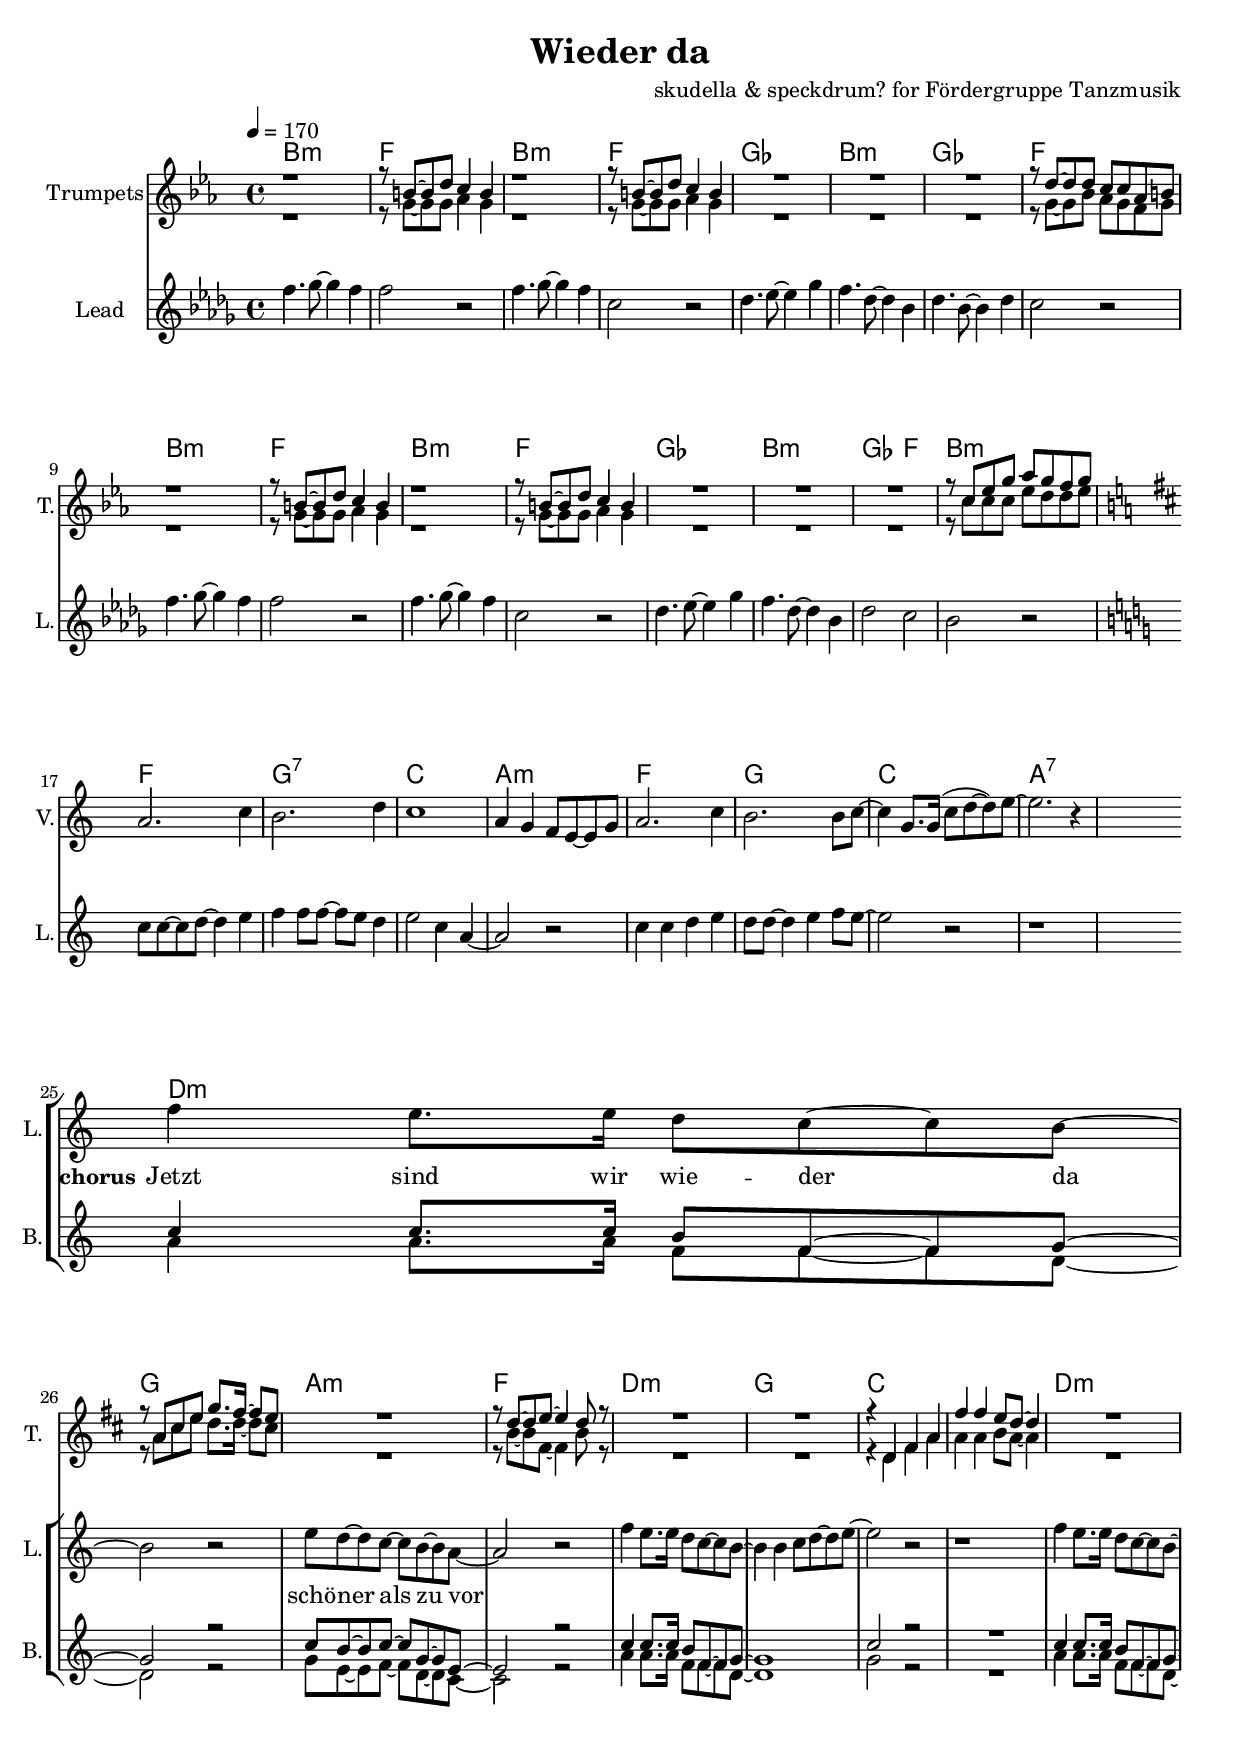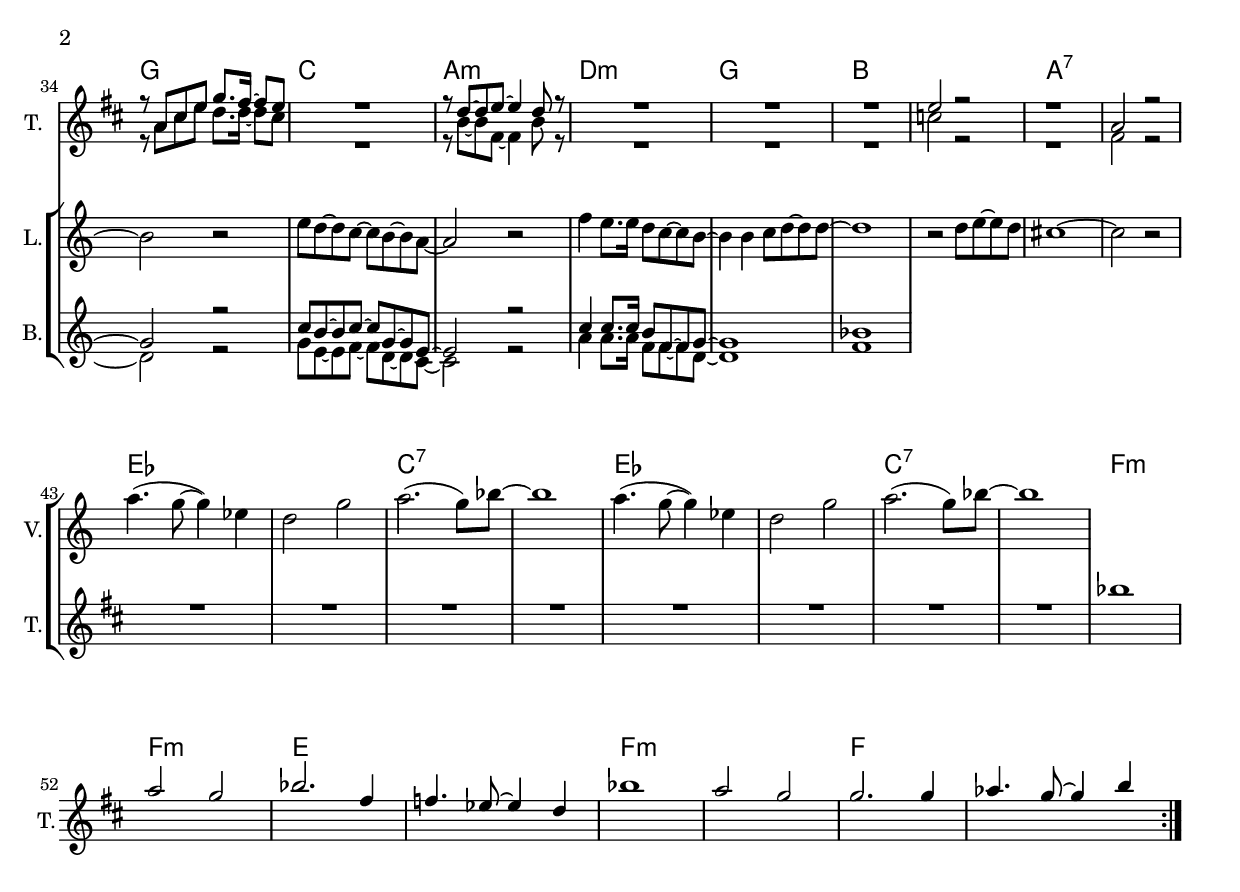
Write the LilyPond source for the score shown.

\version "2.16.2"

\header {
  title = "Wieder da"
  composer = "skudella & speckdrum? for Fördergruppe Tanzmusik"

}

global = {
  \key bes \minor
  \time 4/4
  \tempo 4 = 170
}

harmonies = \chordmode {
  \germanChords
 bes1:m f1 bes1:m f1
 ges1 bes1:m ges1 f1
 bes1:m f1 bes1:m f1
 ges1 bes1:m ges2 f2 bes1:m
 
 f1 g1:7 c1 a1:m
 f1 g1 c1 a1:7 
 
 d1:m g1 a1:m f1
 d1:m g1 c1 c1
 d1:m g1 c1 a1:m
 d1:m g1 bes1 bes1
 a1:7 a1:7
 
es1 es1 c1:7 c1:7
es1 es1 c1:7 c1:7
f1:m f1:m e1 e1
f1:m f1:m f1 f1
 
 

}

violinMusic = \relative c'' {
 \key a \minor
 \time 4/4
  \tempo 4 = 170

 R1*16
 a2. c4
 b2. d4
 c1
 a4 g4 f8 e8~e8 g8
 a2. c4
 b2. b8 c8~
 c4 g8. g16(c8 d8~d8) e8~
 e2. r4
 R1*18
 a4.( g8~g4) es4
 d2 g2
 a2.( g8) bes8~
 bes1
 a4.( g8~g4) es4
 d2 g2
 a2.( g8) bes8~
 bes1
 
}

trumpetoneVerseMusic = \relative c'' {
 \break
 r1
 r8 a8~a8 c8 bes4 a4
 r1
 r8 a8~a8 c8 bes4 a4
 R1*3
 r8 c8~c8 c8 bes8 bes8 ges8 a8
 r1
 r8 a8~a8 c8 bes4 a4
 r1
 r8 a8~a8 c8 bes4 a4
 R1*3
 r8 bes8 des8 f8 ges8 f8 es8 f8
}

trumpetonePreChorusMusic = \relative c'' {
 \break
 \key c \major

 R1*8
}

trumpetoneChorusMusic = \relative c'' {
 \break
 \key c \major
 R1
 r8 g8 b8 d8 f8. e16~e8 d8
 R1
 r8 c8~c8 d8~d4 c8 r8  
 R1*2
 
 r4 c,4 e4 g4
 e'4 e4 d8 c8~c4
 R1
 r8 g8 b8 d8 f8. e16~e8 d8
 R1
 r8 c8~c8 d8~d4 c8 r8  
 R1*3
 d2 r2
 r1
 g,2 r2
}

trumpetoneBridgeMusic = \relative c'' {
 \break
 R1*8
 as'1
 g2 f2
 as2. e4
 es4. des8~des4 c4
 as'1
 g2 f2
 f2. f4
 ges4. f8~f4 a4
 \bar ":|."
}

trumpettwoVerseMusic = \relative c'' {
 r1
 r8 f,8~f8 f8 ges4 f4
 r1
 r8 f8~f8 f8 ges4 f4
 R1*3
 r8 f8~f8 as8 ges8 f8 es8 f8
 r1
 r8 f8~f8 f8 ges4 f4
 r1
 r8 f8~f8 f8 ges4 f4
 R1*3
 r8 bes8 bes8 bes8 des8 c8 c8 des8
}

trumpettwoPreChrousMusic = \relative c'' {
 \key c \major

 \break
 R1*9
}

trumpettwoChorusMusic = \relative c'' {
 \break
 r8 g8 b8 d8 c8. c16~c8 b8
 R1
 r8 a8~a8 e8~e4 a8 r8  
 R1*2
 r4 c,4 e4 g4
 g4 g4 a8 g8~g4
 R1
 r8 g8 b8 d8 c8. c16~c8 b8
 R1
 r8 a8~a8 e8~e4 a8 r8  
 R1*3
 bes2 r2
 r1
 e,2 r2
 
}

leadMusicverse = \relative c''
{
f4. ges8~ges4 f4 
f2 r2
f4. ges8~ges4 f4 
c2 r2
des4. es8~es4 ges4 
f4. des8~des4 bes4 
des4. bes8~bes4 des4 
c2 r2
f4. ges8~ges4 f4 
f2 r2
f4. ges8~ges4 f4 
c2 r2
des4. es8~es4 ges4 
f4. des8~des4 bes4 
des2 c2 
bes2 r2
}

leadMusicprechorus = \relative c''
{
\break
\key c \major

c8 c8~c8 d8~d4 e4 
f4 f8 f8~f8 e8 d4 
e2 c4 a4~
a2 r2
c4 c4 d4 e4
d8 d8~d4 e4 f8 e8~
e2 r2
r1

}

leadMusicchorus = \relative c''
{
\break
f4 e8. e16 d8 c8~c8 b8~
b2 r2
e8 d8~d8 c8~c8 b8~b8 a8~
a2 r2
f'4 e8. e16 d8 c8~c8 b8~
b4 b4 c8 d8~d8 e8~
e2 r2
r1
f4 e8. e16 d8 c8~c8 b8~
b2 r2
e8 d8~d8 c8~c8 b8~b8 a8~
a2 r2
f'4 e8. e16 d8 c8~c8 b8~
b4 b4 c8 d8~d8 d8~
d1
r2 d8 e8~e8 d8
cis1~
cis2 r2
}

leadWordsOne = \lyricmode { 
\set stanza = "1." 
}

leadWordsChorus = \lyricmode {
\set stanza = "chorus"
Jetzt sind wir wie -- der da 
schö -- ner als zu vor
 
}


leadWordsTwo = \lyricmode { 
\set stanza = "2." 


}

leadWordsThree = \lyricmode {
\set stanza = "3." 


}

leadWordsFour = \lyricmode {
\set stanza = "4." 


}


backingOneChorusMusic = \relative c'' {
 R1*24 
 \break
 \key c \major
 c4 c8. c16 b8 f8~f8 g8~
 g2 r2
 c8 b8~b8 c8~c8 g8~g8 e8~
 e2 r2
 c'4 c8. c16 b8 f8~f8 g8~
 g1
 c2 r2
 R1
 c4 c8. c16 b8 f8~f8 g8~
 g2 r2
 c8 b8~b8 c8~c8 g8~g8 e8~
 e2 r2
 c'4 c8. c16 b8 f8~f8 g8~
 g1
 bes1
}

backingOneChorusWords = \lyricmode {

}

backingTwoChorusMusic = \relative c'' {


 R1*24
 \break
 \key c \major
 a4 a8. a16 f8 f8~f8 d8~
 d2 r2
 g8 e8~e8 f8~f8 d8~d8 c8~
 c2 r2
 a'4 a8. a16 f8 f8~f8 d8~
 d1
 g2 r2
 R1
 a4 a8. a16 f8 f8~f8 d8~
 d2 r2
 g8 e8~e8 f8~f8 d8~d8 c8~
 c2 r2
 a'4 a8. a16 f8 f8~f8 d8~
 d1
 f1

}
backingTwoChorusWords = \lyricmode {

}

\score {
  <<
    \new ChordNames {
      \set chordChanges = ##t
      \transpose c c { \global \harmonies }
    }

    \new StaffGroup <<
    
      \new Staff = "Violin" {
        \set Staff.instrumentName = #"Violin"
        \set Staff.shortInstrumentName = #"V."
        \set Staff.midiInstrument = #"violin"
         \transpose c c { \violinMusic }
      }
      \new Staff = "Trumpets" <<
        \set Staff.instrumentName = #"Trumpets"
	\set Staff.shortInstrumentName = #"T."
        \set Staff.midiInstrument = #"trumpet"
        \transposition bes
        %\new Voice = "Trumpet1Verse" { \voiceOne << \transpose c c { \global \trumpetoneVerseMusic } >> }
        %\new Voice = "Trumpet1PreChorus" { \voiceOne << \transpose c c { \trumpetonePreChorusMusic } >> }
        %\new Voice = "Trumpet1Chorus" { \voiceOne << \transpose c c { \trumpetoneChorusMusic } >> }
        %\new Voice = "Trumpet1Bridge" { \voiceOne << \transpose c c { \trumpetoneBridgeMusic } >> }
	%\new Voice = "Trumpet2Verse" { \voiceTwo << \transpose c c { \global \trumpettwoVerseMusic } >> }      
	%\new Voice = "Trumpet2PreChorus" { \voiceTwo << \transpose c c {  \trumpettwoPreChrousMusic } >> }      
	%\new Voice = "Trumpet2Chorus" { \voiceTwo << \transpose c c { \trumpettwoChorusMusic } >> }      
        \new Voice = "Trumpet1" { \voiceOne << \transpose c d { \global \trumpetoneVerseMusic \trumpetonePreChorusMusic \trumpetoneChorusMusic \trumpetoneBridgeMusic} >> }
	\new Voice = "Trumpet2" { \voiceTwo << \transpose c d { \global \trumpettwoVerseMusic \trumpettwoPreChrousMusic \trumpettwoChorusMusic} >> }      
      >>
    >>  
    \new StaffGroup <<
      \new Staff = "lead" {
	\set Staff.instrumentName = #"Lead"
	\set Staff.shortInstrumentName = #"L."
        \set Staff.midiInstrument = #"voice oohs"
        \new Voice = "leadverse" { << \transpose c c { \global \leadMusicverse } >> }
        \new Voice = "leadprechorus" { << \transpose c c { \leadMusicprechorus } >> }
        \new Voice = "leadchorus" { << \transpose c c { \leadMusicchorus } >> }
      }
      \new Lyrics \with { alignBelowContext = #"lead" }
      \lyricsto "leadchorus" \leadWordsChorus
      \new Lyrics \with { alignBelowContext = #"lead" }
      \lyricsto "leadverse" \leadWordsFour
      \new Lyrics \with { alignBelowContext = #"lead" }
      \lyricsto "leadverse" \leadWordsThree
      \new Lyrics \with { alignBelowContext = #"lead" }
      \lyricsto "leadverse" \leadWordsTwo
      \new Lyrics \with { alignBelowContext = #"lead" }
      \lyricsto "leadverse" \leadWordsOne
      
     
      % we could remove the line about this with the line below, since
      % we want the alto lyrics to be below the alto Voice anyway.
      % \new Lyrics \lyricsto "altos" \altoWords

      \new Staff = "backing" <<
	%  \clef backingTwo
	\set Staff.instrumentName = #"Backing"
	\set Staff.shortInstrumentName = #"B."
        \set Staff.midiInstrument = #"voice oohs"
	\new Voice = "backingOnes" { \voiceOne << \transpose c c { \global \backingOneChorusMusic } >> }
	\new Voice = "backingTwoes" { \voiceTwo << \transpose c c { \global \backingTwoChorusMusic } >> }

      >>
      \new Lyrics \with { alignAboveContext = #"backing" }
      \lyricsto "backingOnes" \backingOneChorusWords
      \new Lyrics \with { alignBelowContext = #"backing" }
      \lyricsto "backingTwoes" \backingTwoChorusWords

      % again, we could replace the line above this with the line below.
      % \new Lyrics \lyricsto "backingTwoes" \backingTwoWords
    >>
  >>
  \midi {}
  \layout {
    \context {
      \Staff \RemoveEmptyStaves
      \override VerticalAxisGroup #'remove-first = ##t
    }
  }
}

#(set-global-staff-size 19)

\paper {
  page-count = #2
}
